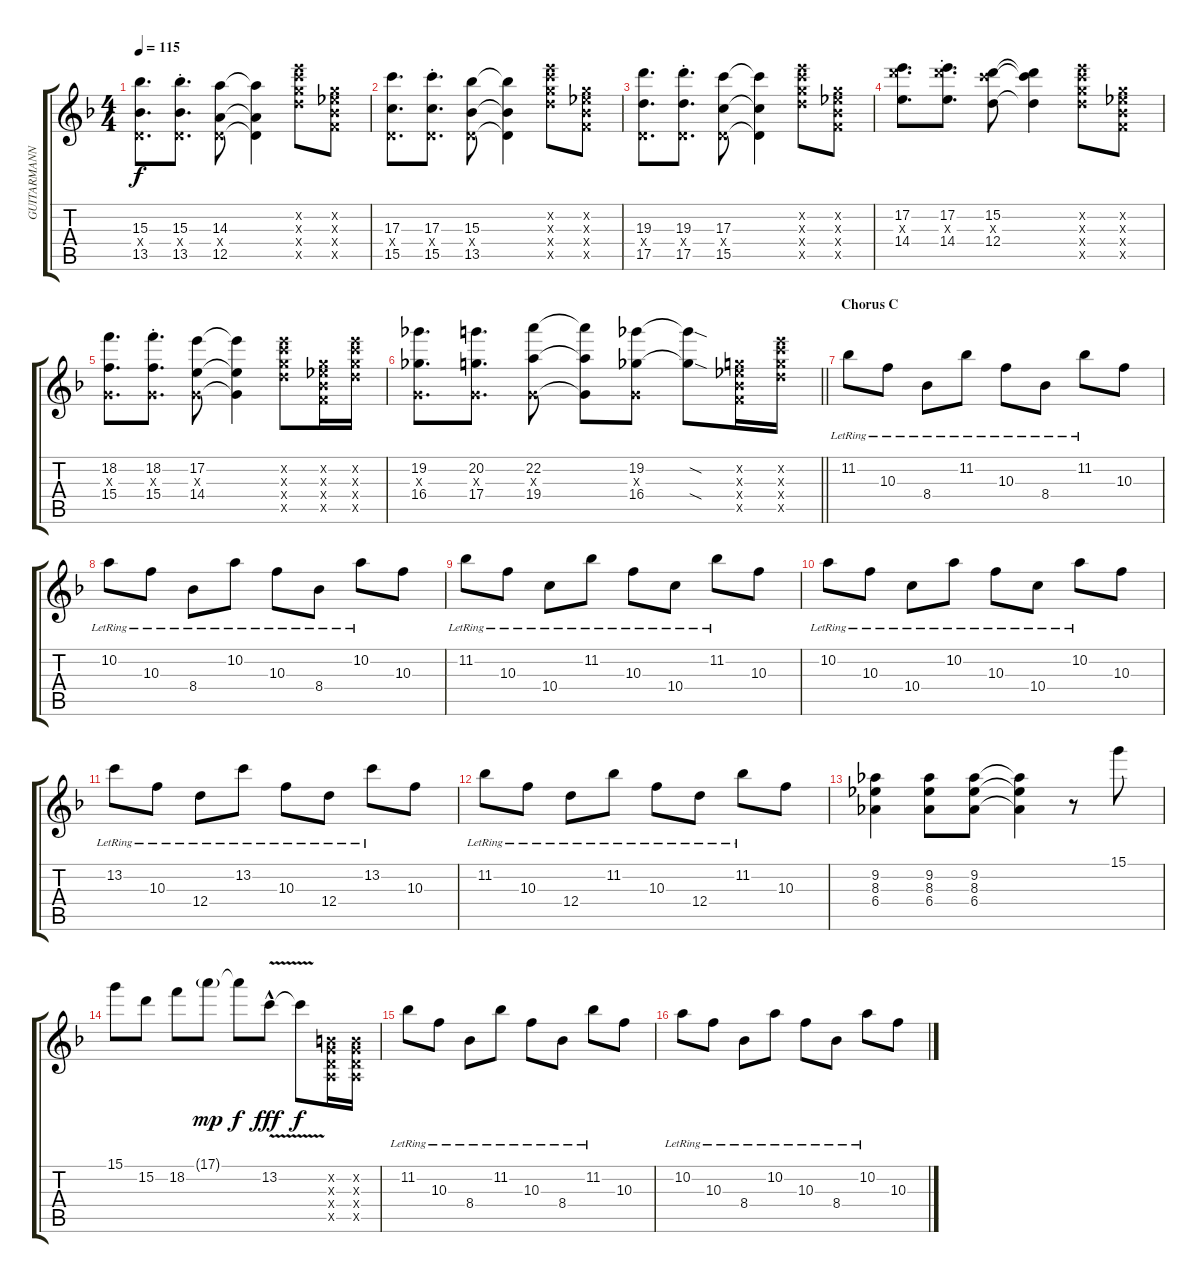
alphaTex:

\track ("GUITARMANN" "GUITARMANN") {instrument electricguitarclean}
\staff {score tabs}
\tuning (E4 B3 G3 D3 A2 D2) {hide}
\ts (4 4)
\tempo 115
\clef g2
\ks f
(15.3 0.4{x} 13.5).8{d dy f} (15.3{st} 0.4{x} 13.5{st}).8{d} (14.3 0.4{x} 12.5).8 (14.3{t} 0.4{t} 12.5{t}).4 (17.2{x} 17.3{x} 17.4{x} 17.5{x}).8 (8.2{x} 8.3{x} 8.4{x} 8.5{x}).8 |
(17.3 0.4{x} 15.5).8{d} (17.3{st} 0.4{x} 15.5{st}).8{d} (15.3 0.4{x} 13.5).8 (15.3{t} 0.4{t} 13.5{t}).4 (17.2{x} 17.3{x} 17.4{x} 17.5{x}).8 (8.2{x} 8.3{x} 8.4{x} 8.5{x}).8 |
(19.3 0.4{x} 17.5).8{d} (19.3{st} 0.4{x} 17.5{st}).8{d} (17.3 0.4{x} 15.5).8 (17.3{t} 0.4{t} 15.5{t}).4 (17.2{x} 17.3{x} 17.4{x} 17.5{x}).8 (8.2{x} 8.3{x} 8.4{x} 8.5{x}).8 |
(17.2 19.3{x} 14.4).8{d} (17.2{st} 19.3{st x} 14.4{st}).8{d} (15.2 17.3{x} 12.4).8 (15.2{t} 17.3{t} 12.4{t}).4 (17.2{x} 17.3{x} 17.4{x} 17.5{x}).8 (8.2{x} 8.3{x} 8.4{x} 8.5{x}).8 |
(18.2 0.3{x} 15.4).8{d} (18.2{st} 0.3{st x} 15.4{st}).8{d} (17.2 0.3{x} 14.4).8 (17.2{t} 0.3{t} 14.4{t}).4 (17.2{x} 17.3{x} 17.4{x} 17.5{x}).8 (8.2{x} 8.3{x} 8.4{x} 8.5{x}).16 (17.2{x} 17.3{x} 17.4{x} 17.5{x}).16 |
\barLineRight lightlight
(19.2 0.3{x} 16.4).8{d} (20.2 0.3{x} 17.4).8{d} (22.2 0.3{x} 19.4).8 (22.2{t} 0.3{t} 19.4{t}).8 (19.2 0.3{x} 16.4).8 (19.2{sod t} 16.4{sod t}).8 (8.2{x} 8.3{x} 8.4{x} 8.5{x}).16 (17.2{x} 17.3{x} 17.4{x} 17.5{x}).16 |
\section ("" "Chorus C")
11.2{lr}.8 10.3{lr}.8 8.4{lr}.8 11.2{lr}.8 10.3{lr}.8 8.4{lr}.8 11.2{lr}.8 10.3.8 |
10.2{lr}.8 10.3{lr}.8 8.4{lr}.8 10.2{lr}.8 10.3{lr}.8 8.4{lr}.8 10.2{lr}.8 10.3.8 |
11.2{lr}.8 10.3{lr}.8 10.4{lr}.8 11.2{lr}.8 10.3{lr}.8 10.4{lr}.8 11.2{lr}.8 10.3.8 |
10.2{lr}.8 10.3{lr}.8 10.4{lr}.8 10.2{lr}.8 10.3{lr}.8 10.4{lr}.8 10.2{lr}.8 10.3.8 |
13.2{lr}.8 10.3{lr}.8 12.4{lr}.8 13.2{lr}.8 10.3{lr}.8 12.4{lr}.8 13.2{lr}.8 10.3.8 |
11.2{lr}.8 10.3{lr}.8 12.4{lr}.8 11.2{lr}.8 10.3{lr}.8 12.4{lr}.8 11.2{lr}.8 10.3.8 |
(9.2 8.3 6.4).4 (9.2 8.3 6.4).8 (9.2 8.3 6.4).8 (9.2{t} 8.3{t} 6.4{t}).4 r.8 15.1.8 |
15.1.8 15.2.8 18.2.8 17.1{g}.8{dy mp} 17.1{t}.8{dy f} 13.2{v hac}.8{dy fff} 13.2{t}.8{dy f} (0.2{x} 0.3{x} 0.4{x} 0.5{x}).16 (0.2{x} 0.3{x} 0.4{x} 0.5{x}).16 |
11.2{lr}.8 10.3{lr}.8 8.4{lr}.8 11.2{lr}.8 10.3{lr}.8 8.4{lr}.8 11.2{lr}.8 10.3.8 |
10.2{lr}.8 10.3{lr}.8 8.4{lr}.8 10.2{lr}.8 10.3{lr}.8 8.4{lr}.8 10.2{lr}.8 10.3.8
